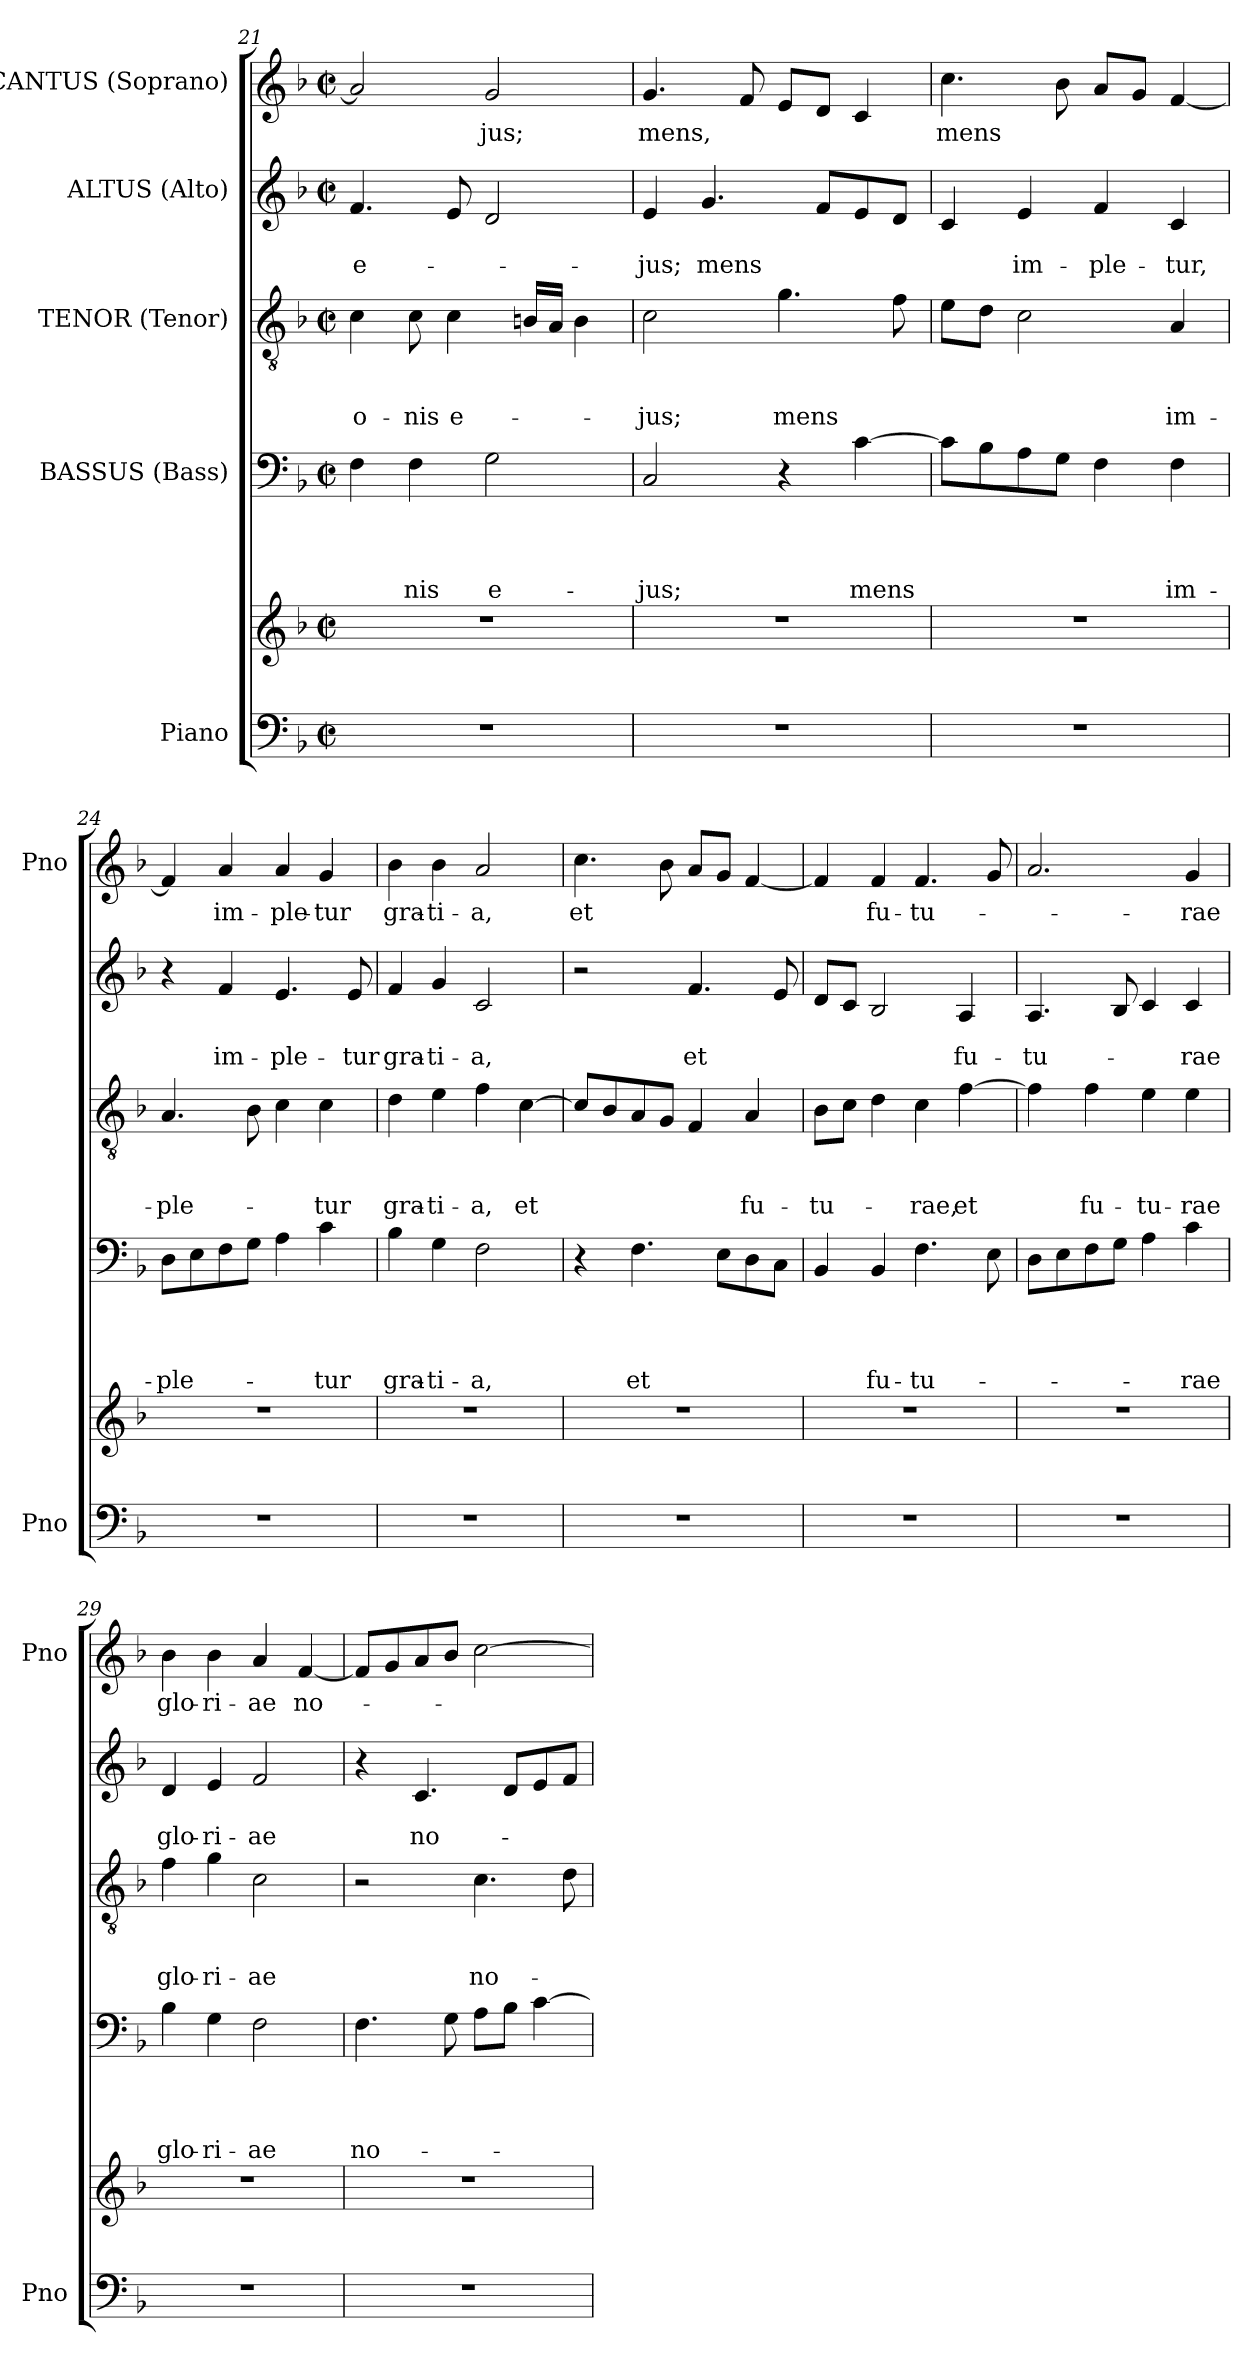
**kern	**kern	**kern	**text	**text	**text	**text	**kern	**text	**text	**text	**kern	**text	**text	**kern	**text
*part5	*part5	*part4	*part4	*part4	*part4	*part4	*part3	*part3	*part3	*part3	*part2	*part2	*part2	*part1	*part1
*staff6	*staff5	*staff4	*staff4	*staff4	*staff4	*staff4	*staff3	*staff3	*staff3	*staff3	*staff2	*staff2	*staff2	*staff1	*staff1
*I"Piano	*	*I"BASSUS (Bass)	*	*	*	*	*I"TENOR (Tenor)	*	*	*	*I"ALTUS (Alto)	*	*	*I"CANTUS (Soprano)	*
*I'Pno	*	*	*	*	*	*	*	*	*	*	*	*	*	*I'Pno	*
*clefF4	*clefG2	*clefF4	*	*	*	*	*clefGv2	*	*	*	*clefG2	*	*	*clefG2	*
*k[b-]	*k[b-]	*k[b-]	*	*	*	*	*k[b-]	*	*	*	*k[b-]	*	*	*k[b-]	*
*F:	*F:	*F:	*	*	*	*	*F:	*	*	*	*F:	*	*	*F:	*
*M2/2	*M2/2	*M2/2	*	*	*	*	*M2/2	*	*	*	*M2/2	*	*	*M2/2	*
*met(c|)	*met(c|)	*met(c|)	*	*	*	*	*met(c|)	*	*	*	*met(c|)	*	*	*met(c|)	*
=21	=21	=21	=21	=21	=21	=21	=21	=21	=21	=21	=21	=21	=21	=21	=21
1r	1r	4F\	.	.	.	.	4c\	.	.	-o-	4.f/	.	e-	2a/]	.
.	.	4F\	.	.	.	-nis	8c\	.	.	-nis	.	.	.	.	.
.	.	.	.	.	.	.	4c\	.	.	e-	8e/	.	.	.	.
.	.	2G\	.	.	.	e-	.	.	.	.	2d/	.	.	2g/	-jus;
.	.	.	.	.	.	.	16Bn/LL	.	.	.	.	.	.	.	.
.	.	.	.	.	.	.	16A/JJ	.	.	.	.	.	.	.	.
.	.	.	.	.	.	.	4B\	.	.	.	.	.	.	.	.
=22	=22	=22	=22	=22	=22	=22	=22	=22	=22	=22	=22	=22	=22	=22	=22
1r	1r	2C/	.	.	.	-jus;	2c\	.	.	-jus;	4e/	.	-jus;	4.g/	mens,
.	.	.	.	.	.	.	.	.	.	.	4.g/	.	mens	.	.
.	.	.	.	.	.	.	.	.	.	.	.	.	.	8f/	.
.	.	4r	.	.	.	.	4.g\	.	.	mens	.	.	.	8e/L	.
.	.	.	.	.	.	.	.	.	.	.	8f/L	.	.	8d/J	.
.	.	[4c\	.	.	.	mens	.	.	.	.	8e/	.	.	4c/	.
.	.	.	.	.	.	.	8f\	.	.	.	8d/J	.	.	.	.
=23	=23	=23	=23	=23	=23	=23	=23	=23	=23	=23	=23	=23	=23	=23	=23
1r	1r	8c\L]	.	.	.	.	8e\L	.	.	.	4c/	.	.	4.cc\	mens
.	.	8B-\	.	.	.	.	8d\J	.	.	.	.	.	.	.	.
.	.	8A\	.	.	.	.	2c\	.	.	.	4e/	.	im-	.	.
.	.	8G\J	.	.	.	.	.	.	.	.	.	.	.	8b-\	.
.	.	4F\	.	.	.	.	.	.	.	.	4f/	.	-ple-	8a/L	.
.	.	.	.	.	.	.	.	.	.	.	.	.	.	8g/J	.
.	.	4F\	.	.	.	im-	4A/	.	.	im-	4c/	.	-tur,	[4f/	.
=24	=24	=24	=24	=24	=24	=24	=24	=24	=24	=24	=24	=24	=24	=24	=24
1r	1r	8D\L	.	.	.	-ple-	4.A/	.	.	-ple-	4r	.	.	4f/]	.
.	.	8E\	.	.	.	.	.	.	.	.	.	.	.	.	.
.	.	8F\	.	.	.	.	.	.	.	.	4f/	.	im-	4a/	im-
.	.	8G\J	.	.	.	.	8B-\	.	.	.	.	.	.	.	.
.	.	4A\	.	.	.	.	4c\	.	.	.	4.e/	.	-ple-	4a/	-ple-
.	.	4c\	.	.	.	-tur	4c\	.	.	-tur	.	.	.	4g/	-tur
.	.	.	.	.	.	.	.	.	.	.	8e/	.	-tur	.	.
!!LO:LB:g=z
=25	=25	=25	=25	=25	=25	=25	=25	=25	=25	=25	=25	=25	=25	=25	=25
1r	1r	4B-\	.	.	.	gra-	4d\	.	.	gra-	4f/	.	gra-	4b-\	gra-
.	.	4G\	.	.	.	-ti-	4e\	.	.	-ti-	4g/	.	-ti-	4b-\	-ti-
.	.	2F\	.	.	.	-a,	4f\	.	.	-a,	2c/	.	-a,	2a/	-a,
.	.	.	.	.	.	.	[4c\	.	.	et	.	.	.	.	.
=26	=26	=26	=26	=26	=26	=26	=26	=26	=26	=26	=26	=26	=26	=26	=26
1r	1r	4r	.	.	.	.	8c/L]	.	.	.	2r	.	.	4.cc\	et
.	.	.	.	.	.	.	8B-/	.	.	.	.	.	.	.	.
.	.	4.F\	.	.	.	et	8A/	.	.	.	.	.	.	.	.
.	.	.	.	.	.	.	8G/J	.	.	.	.	.	.	8b-\	.
.	.	.	.	.	.	.	4F/	.	.	.	4.f/	.	et	8a/L	.
.	.	8E\L	.	.	.	.	.	.	.	.	.	.	.	8g/J	.
.	.	8D\	.	.	.	.	4A/	.	.	fu-	.	.	.	[4f/	.
.	.	8C\J	.	.	.	.	.	.	.	.	8e/	.	.	.	.
=27	=27	=27	=27	=27	=27	=27	=27	=27	=27	=27	=27	=27	=27	=27	=27
1r	1r	4BB-/	.	.	.	.	8B-\L	.	.	-tu-	8d/L	.	.	4f/]	.
.	.	.	.	.	.	.	8c\J	.	.	.	8c/J	.	.	.	.
.	.	4BB-/	.	.	.	fu-	4d\	.	.	.	2B-/	.	.	4f/	fu-
.	.	4.F\	.	.	.	-tu-	4c\	.	.	-rae,	.	.	.	4.f/	-tu-
.	.	.	.	.	.	.	[4f\	.	.	et	4A/	.	fu-	.	.
.	.	8E\	.	.	.	.	.	.	.	.	.	.	.	8g/	.
=28	=28	=28	=28	=28	=28	=28	=28	=28	=28	=28	=28	=28	=28	=28	=28
1r	1r	8D\L	.	.	.	.	4f\]	.	.	.	4.A/	.	-tu-	2.a/	.
.	.	8E\	.	.	.	.	.	.	.	.	.	.	.	.	.
.	.	8F\	.	.	.	.	4f\	.	.	fu-	.	.	.	.	.
.	.	8G\J	.	.	.	.	.	.	.	.	8B-/	.	.	.	.
.	.	4A\	.	.	.	.	4e\	.	.	-tu-	4c/	.	.	.	.
.	.	4c\	.	.	.	-rae	4e\	.	.	-rae	4c/	.	-rae	4g/	-rae
=29	=29	=29	=29	=29	=29	=29	=29	=29	=29	=29	=29	=29	=29	=29	=29
1r	1r	4B-\	.	.	.	glo-	4f\	.	.	glo-	4d/	.	glo-	4b-\	glo-
.	.	4G\	.	.	.	-ri-	4g\	.	.	-ri-	4e/	.	-ri-	4b-\	-ri-
.	.	2F\	.	.	.	-ae	2c\	.	.	-ae	2f/	.	-ae	4a/	-ae
.	.	.	.	.	.	.	.	.	.	.	.	.	.	[4f/	no-
=30	=30	=30	=30	=30	=30	=30	=30	=30	=30	=30	=30	=30	=30	=30	=30
1r	1r	4.F\	.	.	.	no-	2r	.	.	.	4r	.	.	8f/L]	.
.	.	.	.	.	.	.	.	.	.	.	.	.	.	8g/	.
.	.	.	.	.	.	.	.	.	.	.	4.c/	.	no-	8a/	.
.	.	8G\	.	.	.	.	.	.	.	.	.	.	.	8b-/J	.
.	.	8A\L	.	.	.	.	4.c\	.	.	no-	.	.	.	[2cc\	.
.	.	8B-\J	.	.	.	.	.	.	.	.	8d/L	.	.	.	.
.	.	[4c\	.	.	.	.	.	.	.	.	8e/	.	.	.	.
.	.	.	.	.	.	.	8d\	.	.	.	8f/J	.	.	.	.
=	=	=	=	=	=	=	=	=	=	=	=	=	=	=	=
*-	*-	*-	*-	*-	*-	*-	*-	*-	*-	*-	*-	*-	*-	*-	*-
